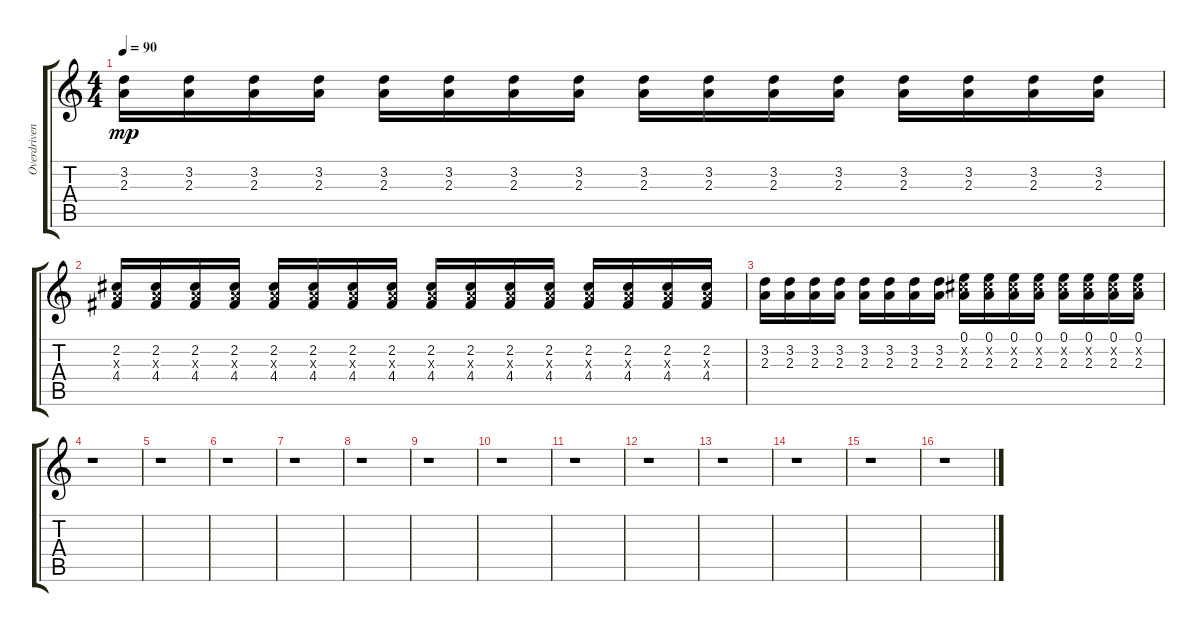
\track ("Overdriven Guitar" "Overdriven") {instrument overdrivenguitar}
\staff {score tabs}
\tuning (E4 B3 G3 D3 A2 E2) {hide}
\ts (4 4)
\tempo 90
\clef g2
\ks c
(3.2 2.3).16{dy mp} (3.2 2.3).16 (3.2 2.3).16 (3.2 2.3).16 (3.2 2.3).16 (3.2 2.3).16 (3.2 2.3).16 (3.2 2.3).16 (3.2 2.3).16 (3.2 2.3).16 (3.2 2.3).16 (3.2 2.3).16 (3.2 2.3).16 (3.2 2.3).16 (3.2 2.3).16 (3.2 2.3).16 |
(2.2 2.3{x} 4.4).16 (2.2 2.3{x} 4.4).16 (2.2 2.3{x} 4.4).16 (2.2 2.3{x} 4.4).16 (2.2 2.3{x} 4.4).16 (2.2 2.3{x} 4.4).16 (2.2 2.3{x} 4.4).16 (2.2 2.3{x} 4.4).16 (2.2 2.3{x} 4.4).16 (2.2 2.3{x} 4.4).16 (2.2 2.3{x} 4.4).16 (2.2 2.3{x} 4.4).16 (2.2 2.3{x} 4.4).16 (2.2 2.3{x} 4.4).16 (2.2 2.3{x} 4.4).16 (2.2 2.3{x} 4.4).16 |
(3.2 2.3).16 (3.2 2.3).16 (3.2 2.3).16 (3.2 2.3).16 (3.2 2.3).16 (3.2 2.3).16 (3.2 2.3).16 (3.2 2.3).16 (0.1 2.2{x} 2.3).16 (0.1 2.2{x} 2.3).16 (0.1 2.2{x} 2.3).16 (0.1 2.2{x} 2.3).16 (0.1 2.2{x} 2.3).16 (0.1 2.2{x} 2.3).16 (0.1 2.2{x} 2.3).16 (0.1 2.2{x} 2.3).16 |
r.1 |
r.1 |
r.1 |
r.1 |
r.1 |
r.1 |
r.1 |
r.1 |
r.1 |
r.1 |
r.1 |
r.1 |
r.1
